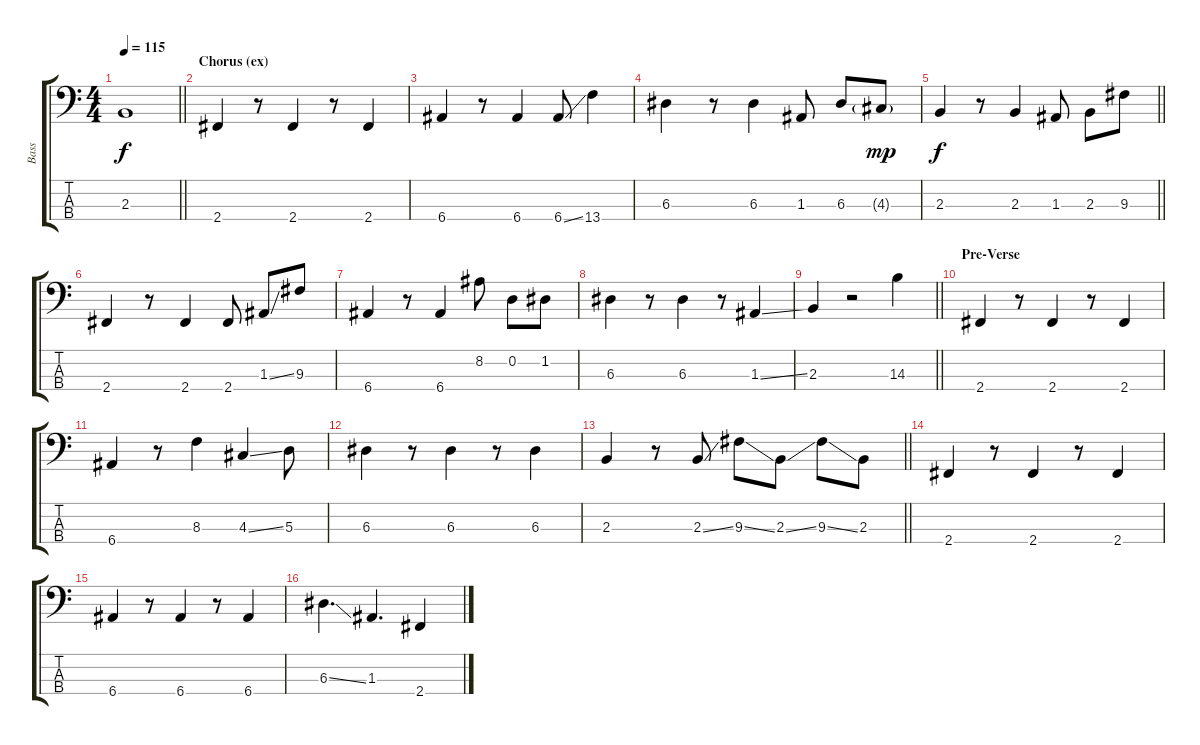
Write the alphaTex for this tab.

\track ("Bass" "Bass") {instrument electricbassfinger}
\staff {score tabs}
\tuning (G2 D2 A1 E1) {hide}
\ts (4 4)
\tempo 115
\clef f4
\barLineRight lightlight
\ks c
2.3.1{dy f} |
\section ("" "Chorus (ex)")
2.4.4 r.8 2.4.4 r.8 2.4.4 |
6.4.4 r.8 6.4.4 6.4{ss}.8 13.4.4 |
6.3.4 r.8 6.3.4 1.3.8 6.3.8 4.3{g}.8{dy mp} |
\barLineRight lightlight
2.3.4{dy f} r.8 2.3.4 1.3.8 2.3.8 9.3.8 |
2.4.4 r.8 2.4.4 2.4.8 1.3{ss}.8 9.3.8 |
6.4.4 r.8 6.4.4 8.2.8 0.2.8 1.2.8 |
6.3.4 r.8 6.3.4 r.8 1.3{ss}.4 |
\barLineRight lightlight
2.3.4 r.2 14.3.4 |
\section ("" "Pre-Verse")
2.4.4 r.8 2.4.4 r.8 2.4.4 |
6.4.4 r.8 8.3.4 4.3{ss}.4 5.3.8 |
6.3.4 r.8 6.3.4 r.8 6.3.4 |
\barLineRight lightlight
2.3.4 r.8 2.3{ss}.8 9.3{ss}.8 2.3{ss}.8 9.3{ss}.8 2.3.8 |
2.4.4 r.8 2.4.4 r.8 2.4.4 |
6.4.4 r.8 6.4.4 r.8 6.4.4 |
6.3{ss}.4{d} 1.3{ss}.4{d} 2.4.4
